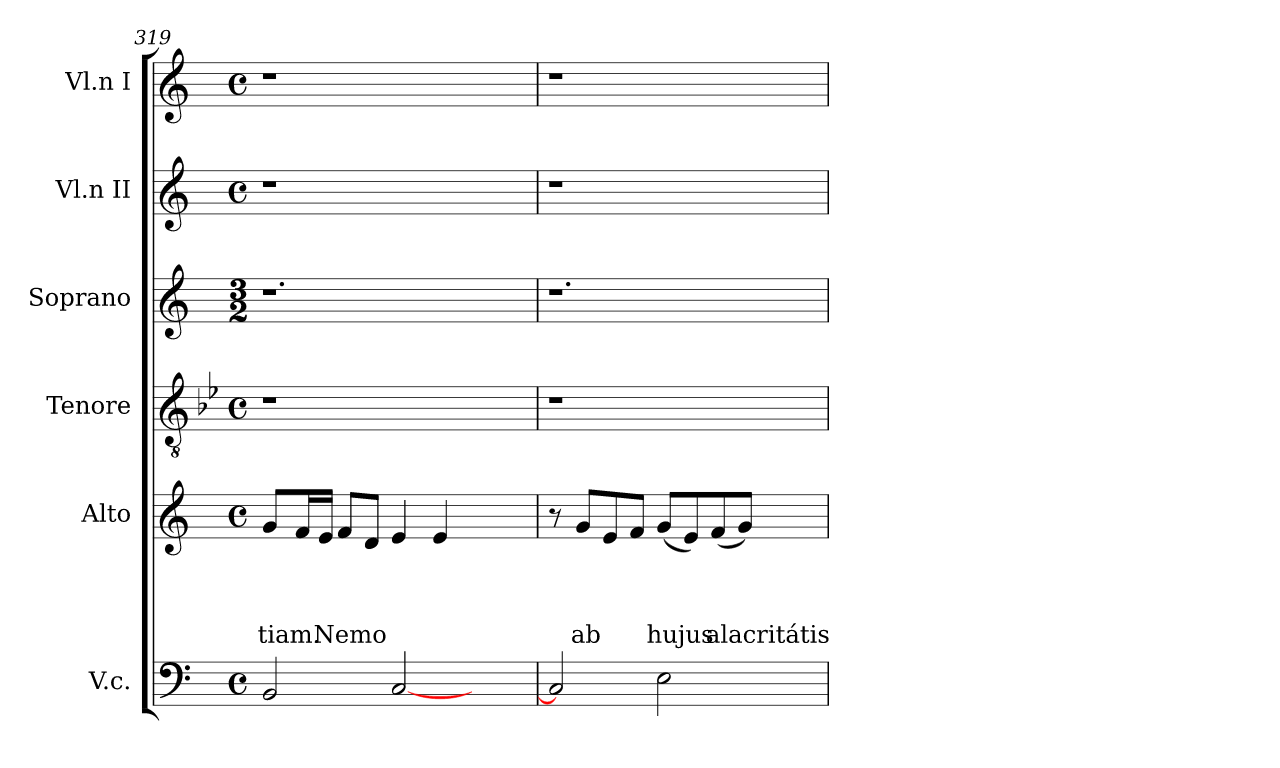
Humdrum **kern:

**kern	**kern	**text	**text	**text	**text	**kern	**kern	**kern	**kern
*part6	*part5	*part5	*part5	*part5	*part5	*part4	*part3	*part2	*part1
*staff6	*staff5	*staff5	*staff5	*staff5	*staff5	*staff4	*staff3	*staff2	*staff1
*I"V.c.	*I"Alto	*	*	*	*	*I"Tenore	*I"Soprano	*I"Vl.n II	*I"Vl.n I
*I'V.c.	*I'Alto	*	*	*	*	*I'Tenore	*I'Soprano	*I'Vl.n II	*I'Vl.n I
*clefF4	*clefG2	*	*	*	*	*clefGv2	*clefG2	*clefG2	*clefG2
*k[]	*k[]	*	*	*	*	*k[b-e-]	*k[]	*k[]	*k[]
*C:	*C:	*	*	*	*	*B-:	*C:	*C:	*C:
*M4/4	*M4/4	*	*	*	*	*M4/4	*M3/2	*M4/4	*M4/4
*met(c)	*met(c)	*	*	*	*	*met(c)	*	*met(c)	*met(c)
=319	=319	=319	=319	=319	=319	=319	=319	=319	=319
!	!	!	!	!	!LO:LY:b	!	!	!	!
2BB/	8g/L	.	.	.	tiam.	1r	1.r	1r	1r
.	16f/L	.	.	.	.	.	.	.	.
!	!	!	!	!	!LO:LY:b	!	!	!	!
.	16e/JJ	.	.	.	Nemo	.	.	.	.
.	8f/L	.	.	.	.	.	.	.	.
.	8d/J	.	.	.	.	.	.	.	.
[<2C/	4e/	.	.	.	.	.	.	.	.
.	4e/	.	.	.	.	.	.	.	.
2ryy	2ryy	.	.	.	.	2ryy	.	2ryy	2ryy
=320	=320	=320	=320	=320	=320	=320	=320	=320	=320
2C/]	8r	.	.	.	.	1r	1.r	1r	1r
!	!	!	!	!	!LO:LY:b	!	!	!	!
.	8g/L	.	.	.	ab	.	.	.	.
.	8e/	.	.	.	.	.	.	.	.
.	8f/J	.	.	.	.	.	.	.	.
!	!	!	!	!	!LO:LY:b	!	!	!	!
2E\	(<8g/L	.	.	.	hujus	.	.	.	.
.	8e/)	.	.	.	.	.	.	.	.
!	!	!	!	!	!LO:LY:b	!	!	!	!
.	(<8f/	.	.	.	alacritátis	.	.	.	.
.	8g/J)	.	.	.	.	.	.	.	.
2ryy	2ryy	.	.	.	.	2ryy	.	2ryy	2ryy
=	=	=	=	=	=	=	=	=	=
*-	*-	*-	*-	*-	*-	*-	*-	*-	*-
